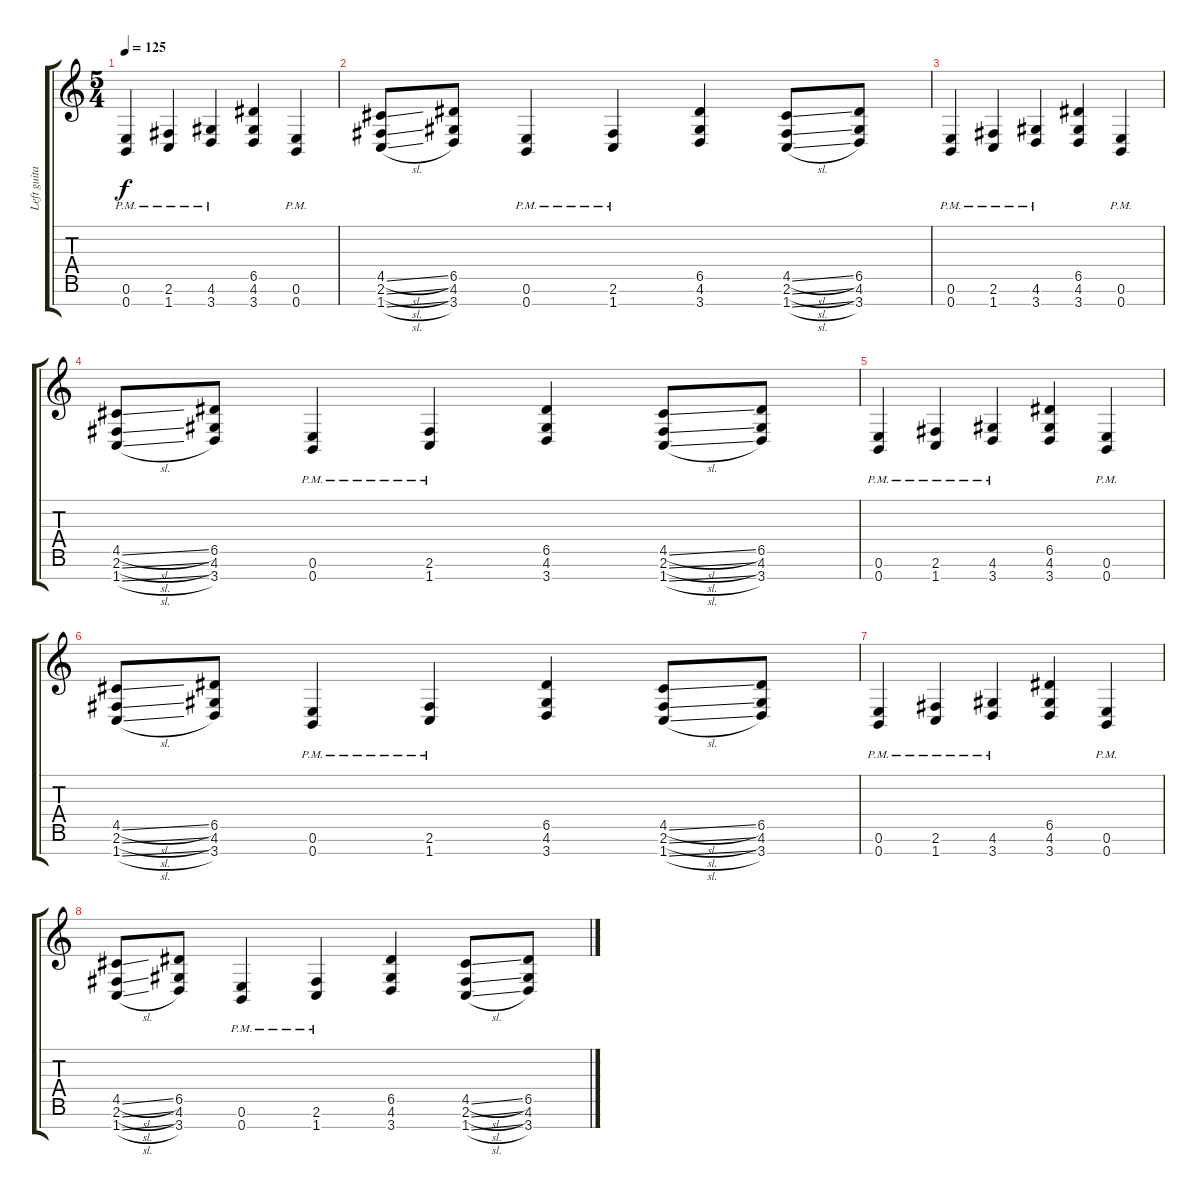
\track ("Left guitar" "Left guita") {instrument distortionguitar}
\staff {score tabs}
\tuning (E4 B3 G3 D3 A2 E2 B1) {hide}
\ts (5 4)
\tempo 125
\clef g2
\ks c
(0.6{pm} 0.7{pm}).4{dy f} (2.6{pm} 1.7{pm}).4 (4.6{pm} 3.7{pm}).4 (6.5 4.6 3.7).4 (0.6{pm} 0.7).4 |
(4.5{sl} 2.6{sl} 1.7{sl}).8 (6.5 4.6 3.7).8 (0.6{pm} 0.7{pm}).4 (2.6{pm} 1.7{pm}).4 (6.5 4.6 3.7).4 (4.5{sl} 2.6{sl} 1.7{sl}).8 (6.5 4.6 3.7).8 |
(0.6{pm} 0.7{pm}).4 (2.6{pm} 1.7{pm}).4 (4.6{pm} 3.7{pm}).4 (6.5 4.6 3.7).4 (0.6{pm} 0.7).4 |
(4.5{sl} 2.6{sl} 1.7{sl}).8 (6.5 4.6 3.7).8 (0.6{pm} 0.7{pm}).4 (2.6{pm} 1.7{pm}).4 (6.5 4.6 3.7).4 (4.5{sl} 2.6{sl} 1.7{sl}).8 (6.5 4.6 3.7).8 |
(0.6{pm} 0.7{pm}).4 (2.6{pm} 1.7{pm}).4 (4.6{pm} 3.7{pm}).4 (6.5 4.6 3.7).4 (0.6{pm} 0.7).4 |
(4.5{sl} 2.6{sl} 1.7{sl}).8 (6.5 4.6 3.7).8 (0.6{pm} 0.7{pm}).4 (2.6{pm} 1.7{pm}).4 (6.5 4.6 3.7).4 (4.5{sl} 2.6{sl} 1.7{sl}).8 (6.5 4.6 3.7).8 |
(0.6{pm} 0.7{pm}).4 (2.6{pm} 1.7{pm}).4 (4.6{pm} 3.7{pm}).4 (6.5 4.6 3.7).4 (0.6{pm} 0.7).4 |
(4.5{sl} 2.6{sl} 1.7{sl}).8{volume 11} (6.5 4.6 3.7).8 (0.6{pm} 0.7{pm}).4 (2.6{pm} 1.7{pm}).4 (6.5 4.6 3.7).4 (4.5{sl} 2.6{sl} 1.7{sl}).8 (6.5 4.6 3.7).8
